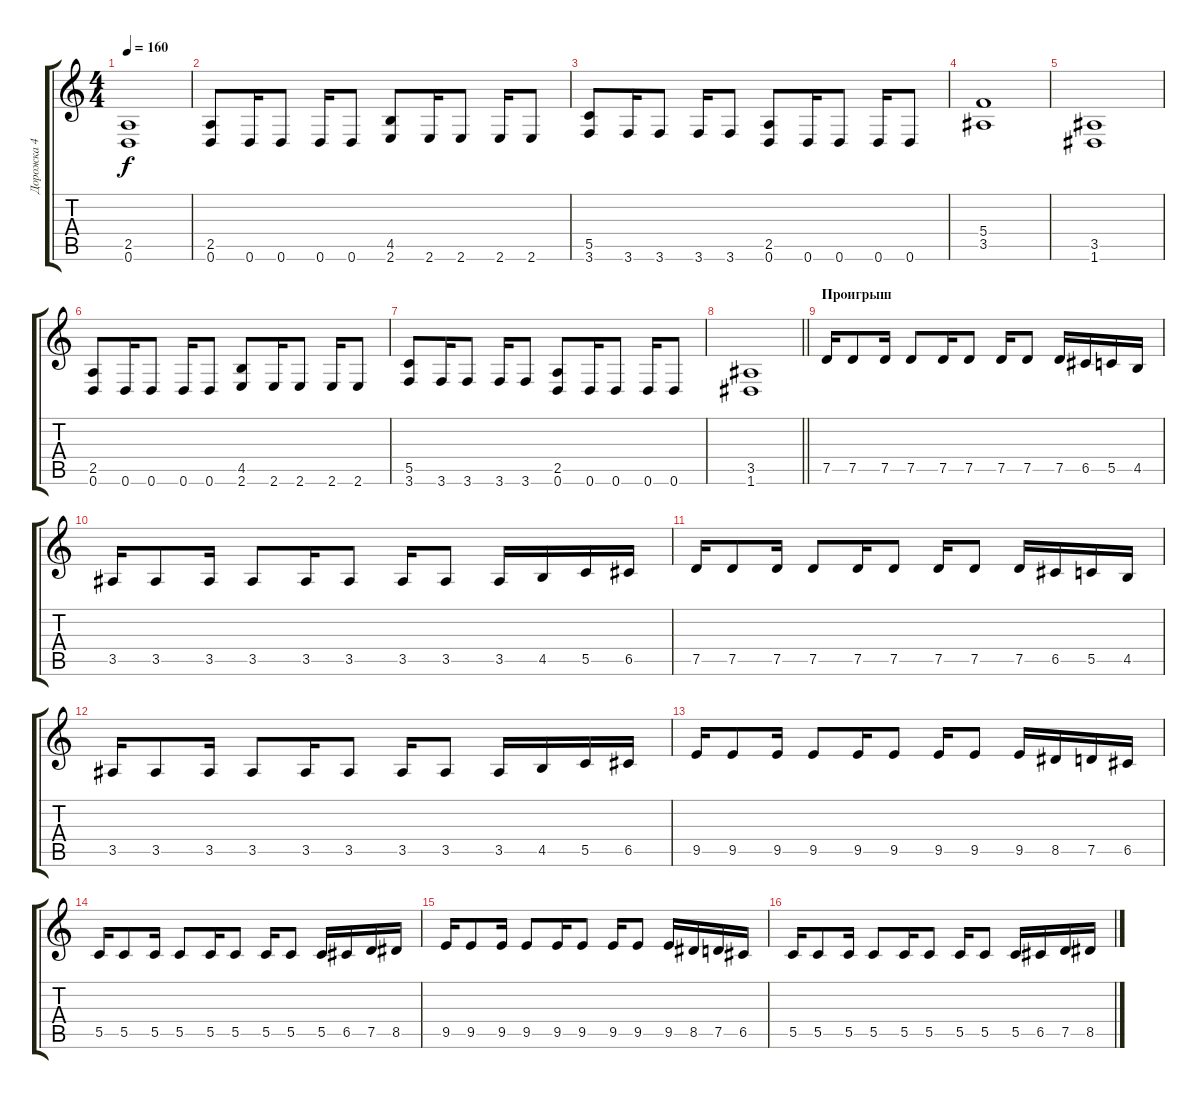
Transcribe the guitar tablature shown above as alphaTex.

\track ("Дорожка 4" "Дорожка 4") {instrument distortionguitar}
\staff {score tabs}
\tuning (D4 A3 F3 C3 G2 D2) {hide}
\ts (4 4)
\tempo 160
\clef g2
\ks c
(2.5 0.6).1{dy f} |
(2.5 0.6).8 0.6.16 0.6.8 0.6.16 0.6.8 (4.5 2.6).8 2.6.16 2.6.8 2.6.16 2.6.8 |
(5.5 3.6).8 3.6.16 3.6.8 3.6.16 3.6.8 (2.5 0.6).8 0.6.16 0.6.8 0.6.16 0.6.8 |
(5.4 3.5).1 |
(3.5 1.6).1 |
(2.5 0.6).8 0.6.16 0.6.8 0.6.16 0.6.8 (4.5 2.6).8 2.6.16 2.6.8 2.6.16 2.6.8 |
(5.5 3.6).8 3.6.16 3.6.8 3.6.16 3.6.8 (2.5 0.6).8 0.6.16 0.6.8 0.6.16 0.6.8 |
\barLineRight lightlight
(3.5 1.6).1 |
\section ("" "Проигрыш")
7.5.16{instrument electricguitarclean} 7.5.8 7.5.16 7.5.8 7.5.16 7.5.8 7.5.16 7.5.8 7.5.16 6.5.16 5.5.16 4.5.16 |
3.5.16 3.5.8 3.5.16 3.5.8 3.5.16 3.5.8 3.5.16 3.5.8 3.5.16 4.5.16 5.5.16 6.5.16 |
7.5.16 7.5.8 7.5.16 7.5.8 7.5.16 7.5.8 7.5.16 7.5.8 7.5.16 6.5.16 5.5.16 4.5.16 |
3.5.16 3.5.8 3.5.16 3.5.8 3.5.16 3.5.8 3.5.16 3.5.8 3.5.16 4.5.16 5.5.16 6.5.16 |
9.5.16 9.5.8 9.5.16 9.5.8 9.5.16 9.5.8 9.5.16 9.5.8 9.5.16 8.5.16 7.5.16 6.5.16 |
5.5.16 5.5.8 5.5.16 5.5.8 5.5.16 5.5.8 5.5.16 5.5.8 5.5.16 6.5.16 7.5.16 8.5.16 |
9.5.16 9.5.8 9.5.16 9.5.8 9.5.16 9.5.8 9.5.16 9.5.8 9.5.16 8.5.16 7.5.16 6.5.16 |
5.5.16 5.5.8 5.5.16 5.5.8 5.5.16 5.5.8 5.5.16 5.5.8 5.5.16 6.5.16 7.5.16 8.5.16
